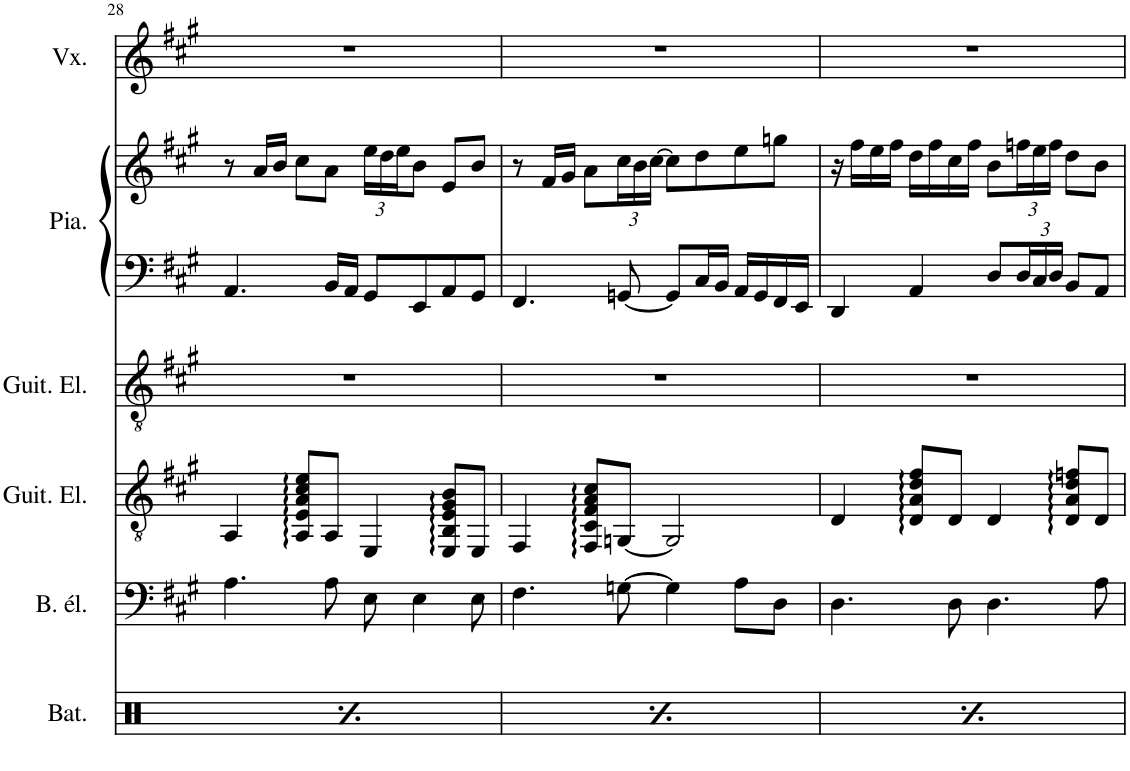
**kern	**kern	**kern	**kern	**kern	**kern	**kern
*part6	*part5	*part4	*part3	*part2	*part2	*part1
*staff7	*staff6	*staff5	*staff4	*staff3	*staff2	*staff1
*I"Batterie	*I"Basse électrique	*I"Guitare électrique	*I"Guitare électrique	*I"Piano	*	*I"Voix
*I'Bat.	*I'B. él.	*I'Guit. El.	*I'Guit. El.	*I'Pia.	*	*I'Vx.
!!LO:PB:g=z
*clefX	*clefF4	*clefGv2	*clefGv2	*clefF4	*clefG2	*clefG2
*	*Trd7c12	*	*	*	*	*
*k[]	*k[f#c#g#]	*k[f#c#g#]	*k[f#c#g#]	*k[f#c#g#]	*k[f#c#g#]	*k[f#c#g#]
*M4/4	*M4/4	*M4/4	*M4/4	*M4/4	*M4/4	*M4/4
*met(c)	*met(c)	*met(c)	*met(c)	*met(c)	*met(c)	*met(c)
=28	=28	=28	=28	=28	=28	=28
*^	*	*	*	*	*	*
4r	4Rf\	4.A\	4AA/	1r	4.AA/	8r	1r
.	.	.	.	.	.	16a/LL	.
.	.	.	.	.	.	16b/JJ	.
8Rcc/	8r	.	8AA/ 8E/ 8A/ 8c#/ 8e/L	.	.	8cc#\L	.
8r	8Rf\	8A\	8AA/J	.	16BB/LL	8a\J	.
.	.	.	.	.	16AA/JJ	.	.
*	*	*	*	*	*	*Xbrackettup	*
8r	4r	8E\	4EE/	.	8GG#/L	24ee\LL	.
.	.	.	.	.	.	24dd\	.
.	.	.	.	.	.	24ee\J	.
8Rgg/L	.	4E\	.	.	8EE/	8b\J	.
8Rcc/J	8r	.	8EE/ 8BB/ 8E/ 8G#/ 8B/L	.	8AA/	8e/L	.
8r	8Rf\	8E\	8EE/J	.	8GG#/J	8b/J	.
=29	=29	=29	=29	=29	=29	=29	=29
4r	4Rf\	4.F#\	4FF#/	1r	4.FF#/	8r	1r
.	.	.	.	.	.	16f#/LL	.
.	.	.	.	.	.	16g#/JJ	.
8Rcc/	8r	.	8FF#/ 8C#/ 8F#/ 8A/ 8c#/L	.	.	8a\L	.
8r	8Rf\	[8Gn\	[8GGn/J	.	[8GGn/	24cc#\L	.
.	.	.	.	.	.	24b\	.
.	.	.	.	.	.	[24cc#\JJ	.
8r	4r	4G\]	2GG/]	.	8GG/L]	8cc#\L]	.
8Rgg/L	.	.	.	.	16C#/L	8dd\	.
.	.	.	.	.	16BB/JJ	.	.
8Rcc/J	8r	8A\L	.	.	16AA/LL	8ee\	.
.	.	.	.	.	16GG/	.	.
8r	8Rf\	8D\J	.	.	16FF#/	8ggn\J	.
.	.	.	.	.	16EE/JJ	.	.
=30	=30	=30	=30	=30	=30	=30	=30
4r	4Rf\	4.D\	4D/	1r	4DD/	16r	1r
.	.	.	.	.	.	16ff#\LL	.
.	.	.	.	.	.	16ee\	.
.	.	.	.	.	.	16ff#\JJ	.
8Rcc/	8r	.	8D/ 8A/ 8d/ 8f#/L	.	4AA/	16dd\LL	.
.	.	.	.	.	.	16ff#\	.
8r	8Rf\	8D\	8D/J	.	.	16cc#\	.
.	.	.	.	.	.	16ff#\JJ	.
8r	4r	4.D\	4D/	.	8D/L	8b\L	.
*	*	*	*	*	*Xbrackettup	*	*
8Rgg/L	.	.	.	.	24D/L	24ffn\L	.
.	.	.	.	.	24C#/	24ee\	.
.	.	.	.	.	24D/JJ	24ff\JJ	.
8Rcc/J	8r	.	8D/ 8A/ 8d/ 8fn/L	.	8BB/L	8dd\L	.
8r	8Rf\	8A\	8D/J	.	8AA/J	8b\J	.
*v	*v	*	*	*	*	*	*
=	=	=	=	=	=	=
*-	*-	*-	*-	*-	*-	*-
